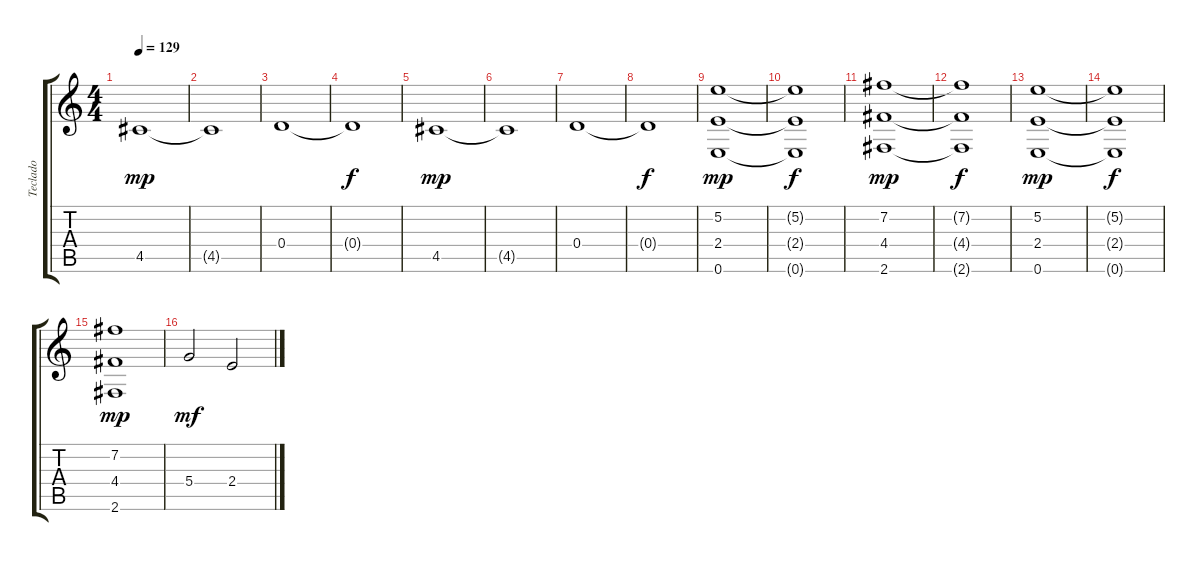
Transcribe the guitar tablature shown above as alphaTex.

\track ("Teclado" "Teclado") {instrument lead1square}
\staff {score tabs}
\tuning (E5 B4 G4 D4 A3 E3) {hide}
\ts (4 4)
\tempo 129
\clef g2
\ks c
4.5.1{dy mp volume 10 instrument stringensemble2} |
4.5{t}.1 |
0.4.1 |
0.4{t}.1{dy f} |
4.5.1{dy mp} |
4.5{t}.1 |
0.4.1 |
0.4{t}.1{dy f volume 5} |
(5.2 2.4 0.6).1{dy mp volume 10 instrument stringensemble2} |
(5.2{t} 2.4{t} 0.6{t}).1{dy f} |
(7.2 4.4 2.6).1{dy mp} |
(7.2{t} 4.4{t} 2.6{t}).1{dy f} |
(5.2 2.4 0.6).1{dy mp} |
(5.2{t} 2.4{t} 0.6{t}).1{dy f} |
(7.2 4.4 2.6).1{dy mp} |
5.4.2{dy mf} 2.4.2
